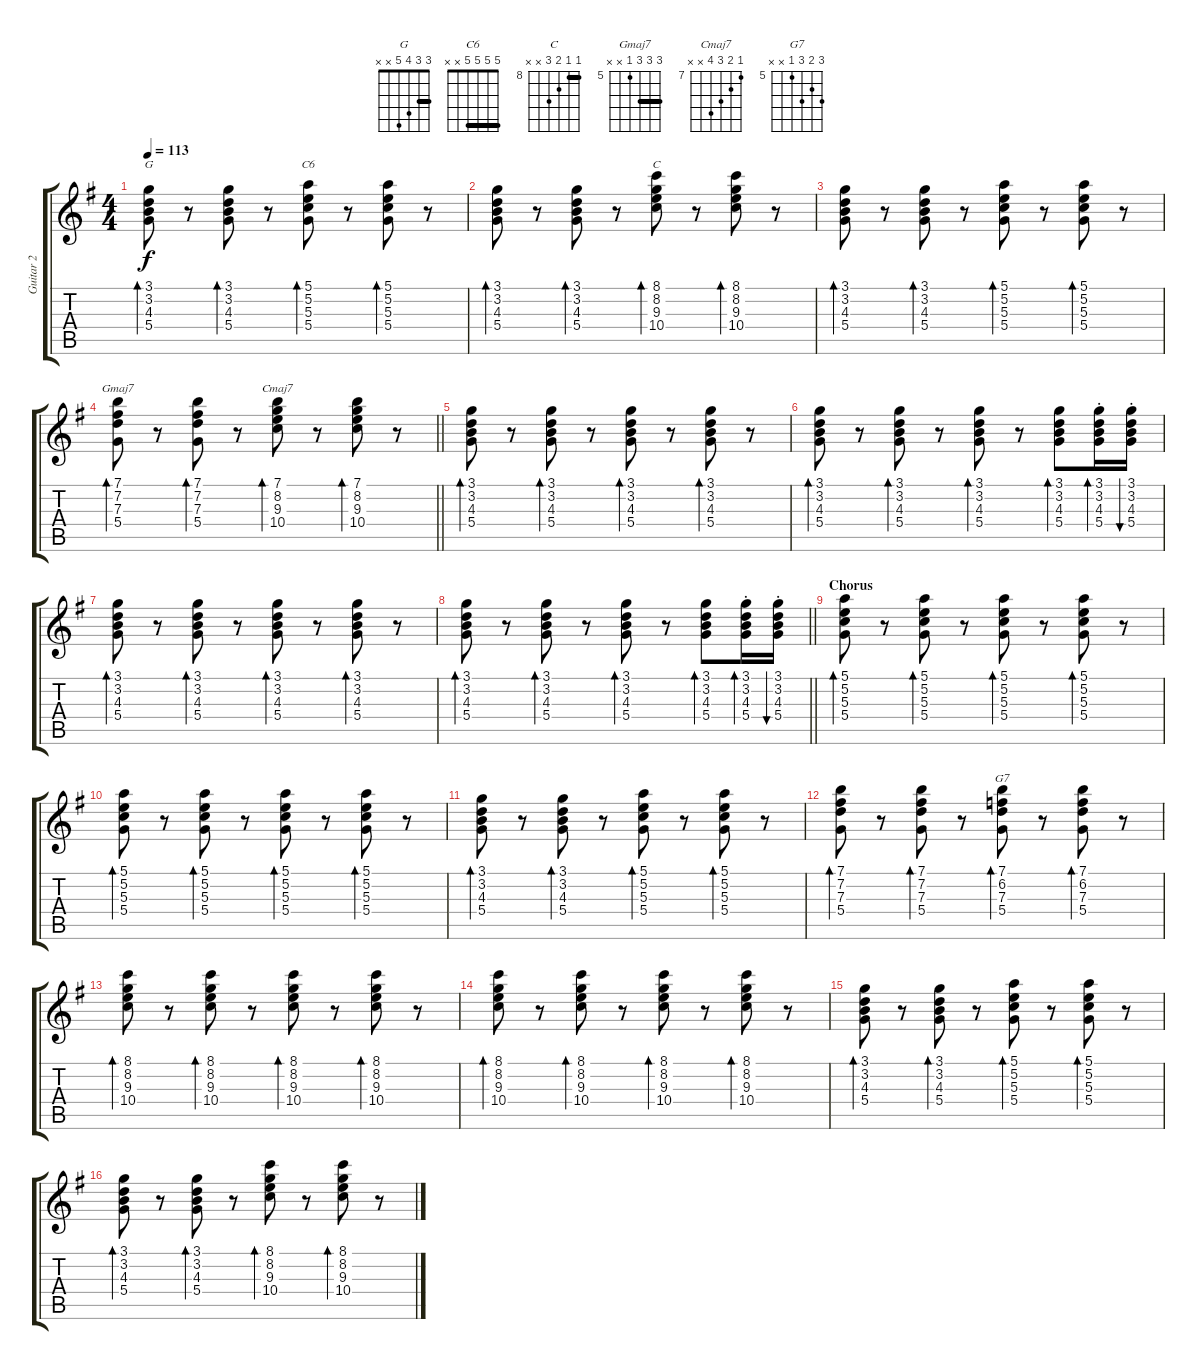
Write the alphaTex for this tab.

\track ("Guitar 2" "Guitar 2") {instrument distortionguitar}
\staff {score tabs}
\tuning (E4 B3 G3 D3 A2 E2) {hide}
\chord ("G" 3 3 4 5 x x) {barre 3}
\chord ("C6" 5 5 5 5 x x) {barre 5}
\chord ("C" 8 8 9 10 x x) {firstfret 8 barre 8}
\chord ("Gmaj7" 7 7 7 5 x x) {firstfret 5 barre 7}
\chord ("Cmaj7" 7 8 9 10 x x) {firstfret 7}
\chord ("G7" 7 6 7 5 x x) {firstfret 5}
\ts (4 4)
\tempo 113
\clef g2
\ks g
(3.1 3.2 4.3 5.4).8{bd 30 ch "G" dy f} r.8 (3.1 3.2 4.3 5.4).8{bd 30} r.8 (5.1 5.2 5.3 5.4).8{bd 30 ch "C6"} r.8 (5.1 5.2 5.3 5.4).8{bd 30} r.8 |
(3.1 3.2 4.3 5.4).8{bd 30} r.8 (3.1 3.2 4.3 5.4).8{bd 30} r.8 (8.1 8.2 9.3 10.4).8{bd 30 ch "C"} r.8 (8.1 8.2 9.3 10.4).8{bd 30} r.8 |
(3.1 3.2 4.3 5.4).8{bd 30} r.8 (3.1 3.2 4.3 5.4).8{bd 30} r.8 (5.1 5.2 5.3 5.4).8{bd 30} r.8 (5.1 5.2 5.3 5.4).8{bd 30} r.8 |
\barLineRight lightlight
(7.1 7.2 7.3 5.4).8{bd 30 ch "Gmaj7"} r.8 (7.1 7.2 7.3 5.4).8{bd 30} r.8 (7.1 8.2 9.3 10.4).8{bd 30 ch "Cmaj7"} r.8 (7.1 8.2 9.3 10.4).8{bd 30} r.8 |
(3.1 3.2 4.3 5.4).8{bd 30} r.8 (3.1 3.2 4.3 5.4).8{bd 30} r.8 (3.1 3.2 4.3 5.4).8{bd 30} r.8 (3.1 3.2 4.3 5.4).8{bd 30} r.8 |
(3.1 3.2 4.3 5.4).8{bd 30} r.8 (3.1 3.2 4.3 5.4).8{bd 30} r.8 (3.1 3.2 4.3 5.4).8{bd 30} r.8 (3.1 3.2 4.3 5.4).8{bd 30} (3.1{st} 3.2{st} 4.3{st} 5.4{st}).16{bd 30} (3.1{st} 3.2{st} 4.3{st} 5.4{st}).16{bu 60} |
(3.1 3.2 4.3 5.4).8{bd 30} r.8 (3.1 3.2 4.3 5.4).8{bd 30} r.8 (3.1 3.2 4.3 5.4).8{bd 30} r.8 (3.1 3.2 4.3 5.4).8{bd 30} r.8 |
\barLineRight lightlight
(3.1 3.2 4.3 5.4).8{bd 30} r.8 (3.1 3.2 4.3 5.4).8{bd 30} r.8 (3.1 3.2 4.3 5.4).8{bd 30} r.8 (3.1 3.2 4.3 5.4).8{bd 30} (3.1{st} 3.2{st} 4.3{st} 5.4{st}).16{bd 30} (3.1{st} 3.2{st} 4.3{st} 5.4{st}).16{bu 60} |
\section ("" "Chorus")
(5.1 5.2 5.3 5.4).8{bd 30} r.8 (5.1 5.2 5.3 5.4).8{bd 30} r.8 (5.1 5.2 5.3 5.4).8{bd 30} r.8 (5.1 5.2 5.3 5.4).8{bd 30} r.8 |
(5.1 5.2 5.3 5.4).8{bd 30} r.8 (5.1 5.2 5.3 5.4).8{bd 30} r.8 (5.1 5.2 5.3 5.4).8{bd 30} r.8 (5.1 5.2 5.3 5.4).8{bd 30} r.8 |
(3.1 3.2 4.3 5.4).8{bd 30} r.8 (3.1 3.2 4.3 5.4).8{bd 30} r.8 (5.1 5.2 5.3 5.4).8{bd 30} r.8 (5.1 5.2 5.3 5.4).8{bd 30} r.8 |
(7.1 7.2 7.3 5.4).8{bd 30} r.8 (7.1 7.2 7.3 5.4).8{bd 30} r.8 (7.1 6.2 7.3 5.4).8{bd 30 ch "G7"} r.8 (7.1 6.2 7.3 5.4).8{bd 30} r.8 |
(8.1 8.2 9.3 10.4).8{bd 30} r.8 (8.1 8.2 9.3 10.4).8{bd 30} r.8 (8.1 8.2 9.3 10.4).8{bd 30} r.8 (8.1 8.2 9.3 10.4).8{bd 30} r.8 |
(8.1 8.2 9.3 10.4).8{bd 30} r.8 (8.1 8.2 9.3 10.4).8{bd 30} r.8 (8.1 8.2 9.3 10.4).8{bd 30} r.8 (8.1 8.2 9.3 10.4).8{bd 30} r.8 |
(3.1 3.2 4.3 5.4).8{bd 30} r.8 (3.1 3.2 4.3 5.4).8{bd 30} r.8 (5.1 5.2 5.3 5.4).8{bd 30} r.8 (5.1 5.2 5.3 5.4).8{bd 30} r.8 |
(3.1 3.2 4.3 5.4).8{bd 30} r.8 (3.1 3.2 4.3 5.4).8{bd 30} r.8 (8.1 8.2 9.3 10.4).8{bd 30} r.8 (8.1 8.2 9.3 10.4).8{bd 30} r.8
